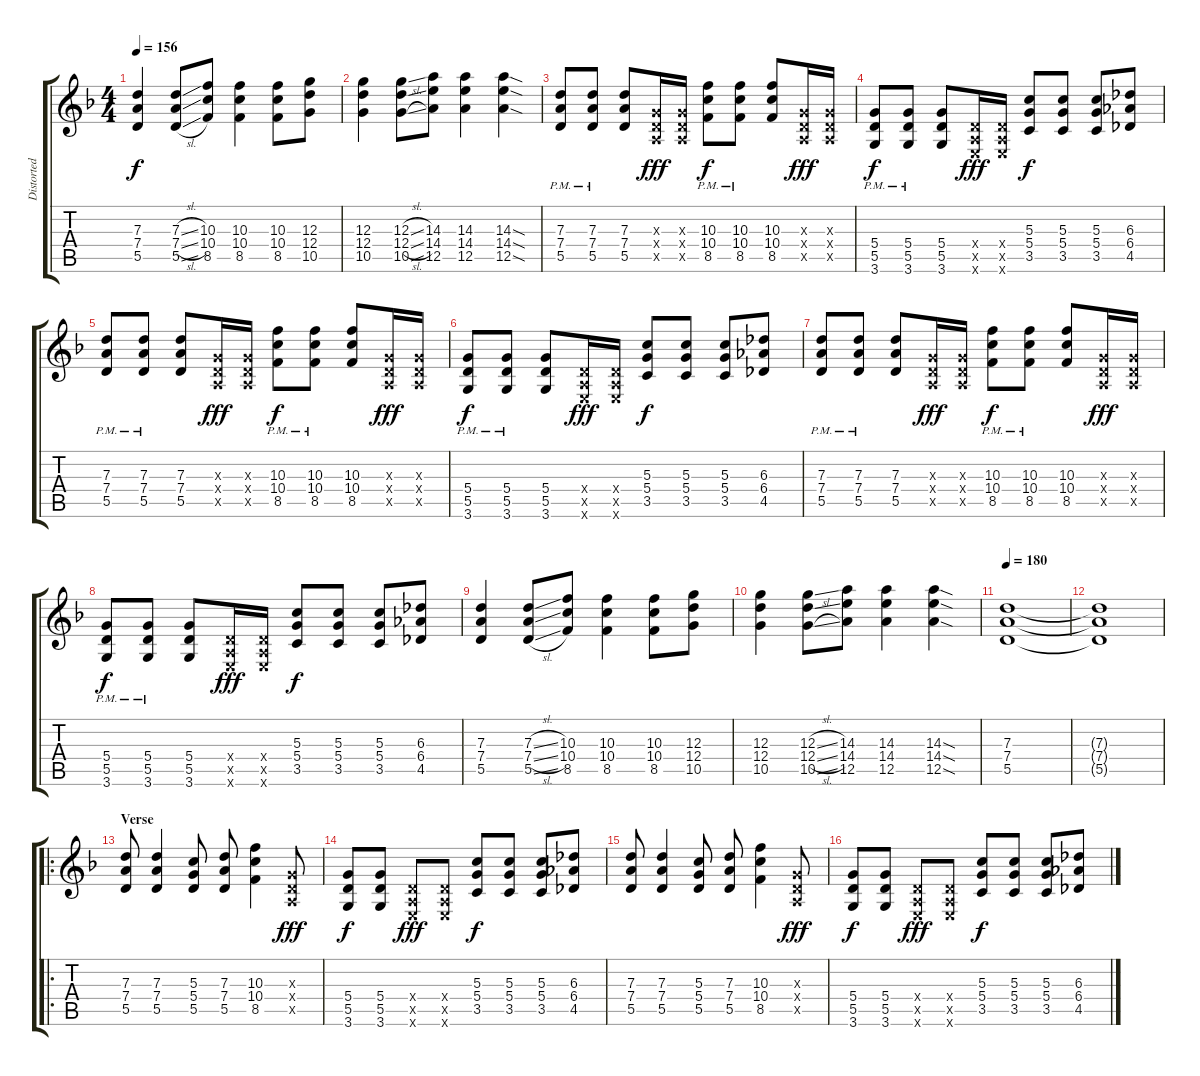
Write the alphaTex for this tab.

\track ("Distorted Guitar 2" "Distorted ") {instrument distortionguitar}
\staff {score tabs}
\tuning (E4 B3 G3 D3 A2 E2) {hide}
\ts (4 4)
\tempo 156
\clef g2
\ks f
(7.3 7.4 5.5).4{dy f} (7.3{sl} 7.4{sl} 5.5{sl}).8 (10.3 10.4 8.5).8 (10.3 10.4 8.5).4 (10.3 10.4 8.5).8 (12.3 12.4 10.5).8 |
(12.3 12.4 10.5).4 (12.3{sl} 12.4{sl} 10.5{sl}).8 (14.3 14.4 12.5).8 (14.3 14.4 12.5).4 (14.3{sod} 14.4{sod} 12.5{sod}).4 |
(7.3{pm} 7.4{pm} 5.5{pm}).8 (7.3{pm} 7.4{pm} 5.5{pm}).8 (7.3 7.4 5.5).8 (0.3{x} 0.4{x} 0.5{x}).16{dy fff} (0.3{x} 0.4{x} 0.5{x}).16 (10.3{pm} 10.4{pm} 8.5{pm}).8{dy f} (10.3{pm} 10.4{pm} 8.5{pm}).8 (10.3 10.4 8.5).8 (0.3{x} 0.4{x} 0.5{x}).16{dy fff} (0.3{x} 0.4{x} 0.5{x}).16 |
(5.4{pm} 5.5{pm} 3.6{pm}).8{dy f} (5.4{pm} 5.5{pm} 3.6{pm}).8 (5.4 5.5 3.6).8 (0.4{x} 0.5{x} 0.6{x}).16{dy fff} (0.4{x} 0.5{x} 0.6{x}).16 (5.3 5.4 3.5).8{dy f} (5.3 5.4 3.5).8 (5.3 5.4 3.5).8 (6.3 6.4 4.5).8 |
(7.3{pm} 7.4{pm} 5.5{pm}).8 (7.3{pm} 7.4{pm} 5.5{pm}).8 (7.3 7.4 5.5).8 (0.3{x} 0.4{x} 0.5{x}).16{dy fff} (0.3{x} 0.4{x} 0.5{x}).16 (10.3{pm} 10.4{pm} 8.5{pm}).8{dy f} (10.3{pm} 10.4{pm} 8.5{pm}).8 (10.3 10.4 8.5).8 (0.3{x} 0.4{x} 0.5{x}).16{dy fff} (0.3{x} 0.4{x} 0.5{x}).16 |
(5.4{pm} 5.5{pm} 3.6{pm}).8{dy f} (5.4{pm} 5.5{pm} 3.6{pm}).8 (5.4 5.5 3.6).8 (0.4{x} 0.5{x} 0.6{x}).16{dy fff} (0.4{x} 0.5{x} 0.6{x}).16 (5.3 5.4 3.5).8{dy f} (5.3 5.4 3.5).8 (5.3 5.4 3.5).8 (6.3 6.4 4.5).8 |
(7.3{pm} 7.4{pm} 5.5{pm}).8 (7.3{pm} 7.4{pm} 5.5{pm}).8 (7.3 7.4 5.5).8 (0.3{x} 0.4{x} 0.5{x}).16{dy fff} (0.3{x} 0.4{x} 0.5{x}).16 (10.3{pm} 10.4{pm} 8.5{pm}).8{dy f} (10.3{pm} 10.4{pm} 8.5{pm}).8 (10.3 10.4 8.5).8 (0.3{x} 0.4{x} 0.5{x}).16{dy fff} (0.3{x} 0.4{x} 0.5{x}).16 |
(5.4{pm} 5.5{pm} 3.6{pm}).8{dy f} (5.4{pm} 5.5{pm} 3.6{pm}).8 (5.4 5.5 3.6).8 (0.4{x} 0.5{x} 0.6{x}).16{dy fff} (0.4{x} 0.5{x} 0.6{x}).16 (5.3 5.4 3.5).8{dy f} (5.3 5.4 3.5).8 (5.3 5.4 3.5).8 (6.3 6.4 4.5).8 |
(7.3 7.4 5.5).4 (7.3{sl} 7.4{sl} 5.5{sl}).8 (10.3 10.4 8.5).8 (10.3 10.4 8.5).4 (10.3 10.4 8.5).8 (12.3 12.4 10.5).8 |
(12.3 12.4 10.5).4 (12.3{sl} 12.4{sl} 10.5{sl}).8 (14.3 14.4 12.5).8 (14.3 14.4 12.5).4 (14.3{sod} 14.4{sod} 12.5{sod}).4 |
\tempo 180
(7.3 7.4 5.5).1 |
(7.3{t} 7.4{t} 5.5{t}).1 |
\ro
\section ("" "Verse")
(7.3 7.4 5.5).8 (7.3 7.4 5.5).4 (5.3 5.4 5.5).8 (7.3 7.4 5.5).8 (10.3 10.4 8.5).4 (0.3{x} 0.4{x} 0.5{x}).8{dy fff} |
(5.4 5.5 3.6).8{dy f} (5.4 5.5 3.6).8 (0.4{x} 0.5{x} 0.6{x}).8{dy fff} (0.4{x} 0.5{x} 0.6{x}).8 (5.3 5.4 3.5).8{dy f} (5.3 5.4 3.5).8 (5.3 5.4 3.5).8 (6.3 6.4 4.5).8 |
(7.3 7.4 5.5).8 (7.3 7.4 5.5).4 (5.3 5.4 5.5).8 (7.3 7.4 5.5).8 (10.3 10.4 8.5).4 (0.3{x} 0.4{x} 0.5{x}).8{dy fff} |
(5.4 5.5 3.6).8{dy f} (5.4 5.5 3.6).8 (0.4{x} 0.5{x} 0.6{x}).8{dy fff} (0.4{x} 0.5{x} 0.6{x}).8 (5.3 5.4 3.5).8{dy f} (5.3 5.4 3.5).8 (5.3 5.4 3.5).8 (6.3 6.4 4.5).8
